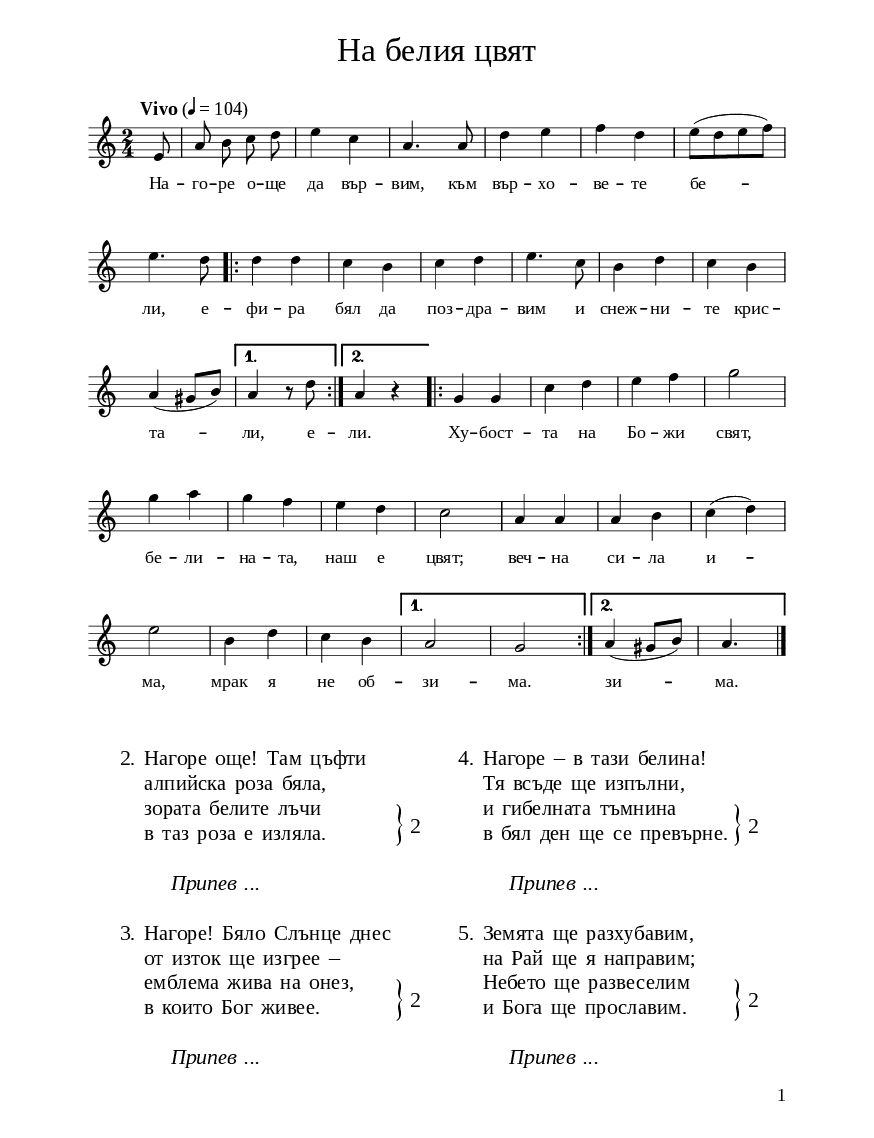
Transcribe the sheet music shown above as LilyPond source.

\version "2.24.3"

% include paper part and global functions
\include "include/globals.ily"

"rightBraces058_1" = \markup {
  \column {
    % repeat braces
    \translate #'(0 . -5.8 )
    \right-brace #20

    \translate #'(0 . -14.8 )
    \right-brace #20



  }
  \column {
    % repeat numbers
    \translate #'(0 . -6.5 )
    2
    \translate #'(0 . -16.8 )
    2
  }
}

"rightBraces058_2" = \markup {
  \column {
    % repeat braces
    \translate #'(0 . -5.8 )
    \right-brace #20

    \translate #'(0 . -14.8 )
    \right-brace #20



  }
  \column {
    % repeat numbers
    \translate #'(0 . -6.5 )
    2
    \translate #'(0 . -16.8 )
    2
  }
}



\bookpart {
  \label #'ref058
  \tocItem \markup "На белия цвят"
  \include "include/bookpart-paper.ily"
  \score {
    \include "include/score-layout.ily"

    \new Voice \absolute {
      \clef treble
      \key a \minor
      \time 2/4
      \tempoFunc "Vivo" 4 "104"

      \autoBeamOff
      \partial 8

      e'8 | a'8  b'8 c''8 d''8 | e''4 c''4 | a'4. a'8 | d''4 e''4 | f''4 d''4 | e''8 ([ d''8 e''8 f''8 ]) | \break
      e''4. d''8 \repeat volta 2 {
        | d''4 d''4 |  c''4 b'4 |  c''4 d''4 |  e''4. c''8 |  b'4 d''4 | c''4 b'4 | \break
        a'4 ( gis'8 [b'8]) |
      } \alternative { { a'4 r8 d''8 } {  a'4 r4 } }
      \repeat volta 2 {
        | g'4 g'4 | c''4 d''4 | e''4 f''4 | g''2\break
        | g''4 a''4 |  g''4 f''4 |  e''4 d''4 |  c''2 | a'4 a'4 | a'4 b'4 | c''4 ( d''4 ) | \break
        e''2 | b'4 d''4| c''4 b'4 |
      } \alternative { { a'2 | g'2  }  {   a'4 (gis'8[b'8])  | a'4. \bar "|." \break } }
    }

    \addlyrics {
      На -- го -- ре о -- ще да вър -- вим, към вър -- хо -- ве -- те бе --
      ли, е -- фи -- ра бял да поз -- дра -- вим и снеж -- ни -- те крис --
      та -- ли, е -- ли. Ху -- бост -- та на Бо -- жи свят,
      бе -- ли -- на -- та, наш е цвят;  веч -- на си -- ла и --
      ма, мрак я не об -- зи -- ма. зи -- ма.
    }

    \header {
      title = \titleFunc "На белия цвят" "Na belija cvjat"
    }

    \midi{}

  } % score


  \markup \fontsize #bgCoupletFontSize {
    \hspace #3
    \override #`(baseline-skip . ,bgCoupletBaselineSkip)
    \column {

      \line {   2. Нагоре още! Там цъфти }
      \line {   "   " алпийска роза бяла, }
      \line {   "   " зората белите лъчи }
      \line {   "   " в таз роза е изляла. }
      \line { " " }

      \line { "        " \italic {Припев ... } }
      \line { " " }


      \line {  3. Нагоре! Бяло Слънце днес }

      \line {   "   "от изток ще изгрее  – }

      \line {   "   "емблема жива на онез,}

      \line {   "   "в които Бог живее.}
      \line { " " }
      \line { "        " \italic {Припев ... } }




    }    \"rightBraces058_1"

    \hspace #3
    \override #`(baseline-skip . ,bgCoupletBaselineSkip)

    \column {



      \line {   4. Нагоре – в тази белина!}

      \line {   "   "Тя всъде ще изпълни,}

      \line {   "   "и гибелната тъмнина}

      \line {   "   "в бял ден ще се превърне.}

      \line { " " }

      \line { "        " \italic {Припев ... } }
      \line { " " }


      \line {   5. Земята ще разхубавим,}

      \line {   "   "на Рай ще я направим;}

      \line {   "   "Небето ще развеселим}

      \line {   "   "и Бога ще прославим.}
      \line { " " }
      \line { "        " \italic {Припев ... } }
    }\"rightBraces058_2"


  }   % markup



} % bookpart
